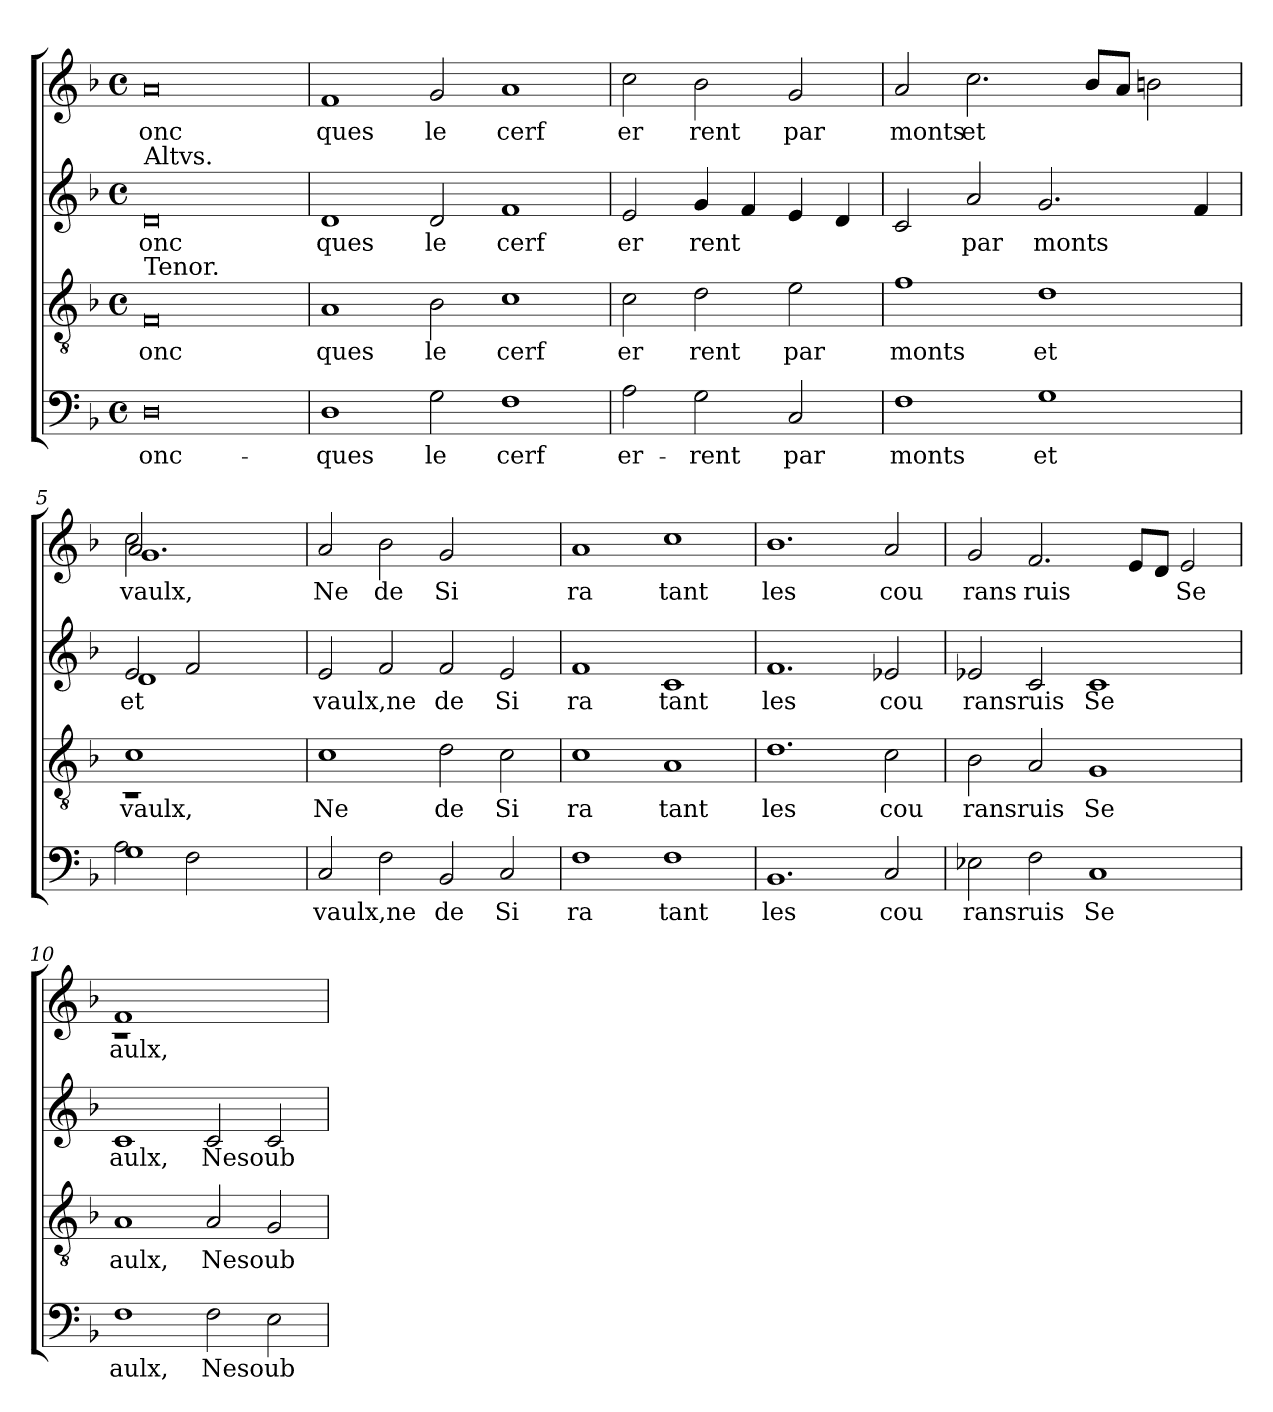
**kern	**text	**kern	**text	**kern	**text	**kern	**text
*part4	*part4	*part3	*part3	*part2	*part2	*part1	*part1
*staff4	*staff4	*staff3	*staff3	*staff2	*staff2	*staff1	*staff1
*clefF4	*	*clefGv2	*	*clefG2	*	*clefG2	*
*k[b-]	*	*k[b-]	*	*k[b-]	*	*k[b-]	*
*F:	*	*F:	*	*F:	*	*F:	*
*M4/4	*	*M4/4	*	*M4/4	*	*M4/4	*
*met(c)	*	*met(c)	*	*met(c)	*	*met(c)	*
=1	=1	=1	=1	=1	=1	=1	=1
!	!	!	!	!LO:TX:a:t=Altvs.	!	!	!
!	!	!LO:TX:a:t=Tenor.	!	!	!	!	!
!	!LO:LY:b	!	!LO:LY:b	!	!LO:LY:b	!	!LO:LY:b
0D	onc-	0F	onc	0d	onc	0a	onc
=2	=2	=2	=2	=2	=2	=2	=2
!	!LO:LY:b	!	!LO:LY:b	!	!LO:LY:b	!	!LO:LY:b
1D	-ques	1A	ques	1d	ques	1f	ques
!	!LO:LY:b	!	!LO:LY:b	!	!LO:LY:b	!	!LO:LY:b
2G\	le	2B-\	le	2d/	le	2g/	le
!	!LO:LY:b	!	!LO:LY:b	!	!LO:LY:b	!	!LO:LY:b
1F	cerf	1c	cerf	1f	cerf	1a	cerf
=3	=3	=3	=3	=3	=3	=3	=3
!	!LO:LY:b	!	!LO:LY:b	!	!LO:LY:b	!	!LO:LY:b
2A\	er-	2c\	er	2e/	er	2cc\	er
!	!LO:LY:b	!	!LO:LY:b	!	!LO:LY:b	!	!LO:LY:b
2G\	-rent	2d\	rent	4g/	rent	2b-\	rent
.	.	.	.	4f/	.	.	.
!	!LO:LY:b	!	!LO:LY:b	!	!	!	!LO:LY:b
2C/	par	2e\	par	4e/	.	2g/	par
.	.	.	.	4d/	.	.	.
=4	=4	=4	=4	=4	=4	=4	=4
!	!LO:LY:b	!	!LO:LY:b	!	!	!	!LO:LY:b
1F	monts	1f	monts	2c/	.	2a/	monts
!	!	!	!	!	!LO:LY:b	!	!LO:LY:b
.	.	.	.	2a/	par	2.cc\	et
!	!LO:LY:b	!	!LO:LY:b	!	!LO:LY:b	!	!
1G	et	1d	et	2.g/	monts	.	.
.	.	.	.	.	.	8b-/L	.
.	.	.	.	.	.	8a/J	.
.	.	.	.	.	.	2b\	.
.	.	.	.	4f/	.	.	.
!!LO:LB:g=z
=5	=5	=5	=5	=5	=5	=5	=5
*^	*	*	*	*	*	*	*
!	!	!	!	!	!	!	!LO:TX:a:t=Basis.	!
!	!	!	!	!LO:LY:b	!	!LO:LY:b	!	!LO:LY:b
*	*	*	*^	*	*^	*	*^	*
*	*	*	*	*	*	*	*	*	*	*^	*
1G	2A\	.	1c	1rC	vaulx,	2e/	1d	et	2cc\	2a/	1.g	vaulx,
.	2F\	.	.	.	.	2f/	.	.	1ryy	1ryy	.	.
2ryy	2ryy	.	2ryy	2ryy	.	2ryy	2ryy	.	.	.	.	.
*	*	*	*	*	*	*	*	*	*v	*v	*v	*
=6	=6	=6	=6	=6	=6	=6	=6	=6	=6	=6
!	!	!LO:LY:b	!	!	!LO:LY:b	!	!	!LO:LY:b	!	!LO:LY:b
*v	*v	*	*	*	*	*v	*v	*	*	*
*	*	*v	*v	*	*	*	*	*
2C/	vaulx,ne	1c	Ne	2e/	vaulx,ne	2a/	Ne
!	!	!	!	!	!	!	!LO:LY:b
2F\	.	.	.	2f/	.	2b-\	de
!	!LO:LY:b	!	!LO:LY:b	!	!LO:LY:b	!	!LO:LY:b
2BB-/	de	2d\	de	2f/	de	2g/	Si
!	!LO:LY:b	!	!LO:LY:b	!	!LO:LY:b	!	!
2C/	Si	2c\	Si	2e/	Si	2ryy	.
=7	=7	=7	=7	=7	=7	=7	=7
!	!LO:LY:b	!	!LO:LY:b	!	!LO:LY:b	!	!LO:LY:b
1F	ra	1c	ra	1f	ra	1a	ra
!	!LO:LY:b	!	!LO:LY:b	!	!LO:LY:b	!	!LO:LY:b
1F	tant	1A	tant	1c	tant	1cc	tant
=8	=8	=8	=8	=8	=8	=8	=8
!	!LO:LY:b	!	!LO:LY:b	!	!LO:LY:b	!	!LO:LY:b
1.BB-	les	1.d	les	1.f	les	1.b-	les
!	!LO:LY:b	!	!LO:LY:b	!	!LO:LY:b	!	!LO:LY:b
2C/	cou	2c\	cou	2e-X/	cou	2a/	cou
=9	=9	=9	=9	=9	=9	=9	=9
!	!LO:LY:b	!	!LO:LY:b	!	!LO:LY:b	!	!LO:LY:b
2E-X\	ransruis	2B-\	ransruis	2e-X/	ransruis	2g/	rans
!	!	!	!	!	!	!	!LO:LY:b
2F\	.	2A/	.	2c/	.	2.f/	ruis
!	!LO:LY:b	!	!LO:LY:b	!	!LO:LY:b	!	!
1C	Se	1G	Se	1c	Se	.	.
.	.	.	.	.	.	8e/L	.
.	.	.	.	.	.	8d/J	.
!	!	!	!	!	!	!	!LO:LY:b
.	.	.	.	.	.	2e/	Se
=10	=10	=10	=10	=10	=10	=10	=10
*	*	*	*	*	*	*^	*
!	!LO:LY:b	!	!LO:LY:b	!	!LO:LY:b	!	!LO:N:vis=1	!LO:LY:b
1F	aulx,	1A	aulx,	1c	aulx,	1f	0rc	aulx,
!	!LO:LY:b	!	!LO:LY:b	!	!LO:LY:b	!	!	!
2F\	Nesoub	2A/	Nesoub	2c/	Nesoub	1ryy	.	.
2E\	.	2G/	.	2c/	.	.	.	.
*	*	*	*	*	*	*v	*v	*
=	=	=	=	=	=	=	=
*-	*-	*-	*-	*-	*-	*-	*-
